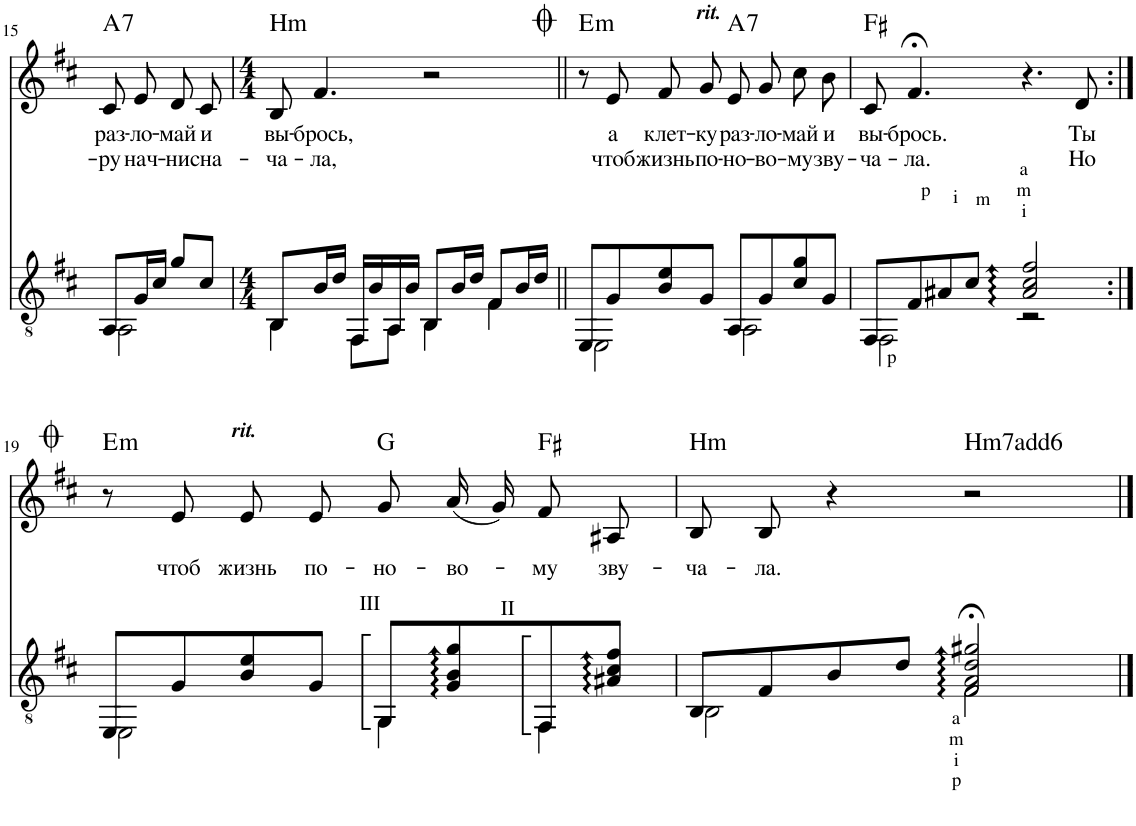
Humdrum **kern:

**kern	**kern	**text	**text	**harte
*part2	*part1	*part1	*part1	*part1
*staff2	*staff1	*staff1	*staff1	*
*I"Guitara	*I"Canto	*	*	*
!!LO:PB:g=z
*clefGv2	*clefG2	*	*	*
*k[f#c#]	*k[f#c#]	*	*	*
*M2/4	*M2/4	*	*	*
=15	=15	=15	=15	=15
*^	*	*	*	*
!	!	!	!LO:LY:b	!LO:LY:b	!LO:H:kt=7
8AA/L	2AA\	8c#/L	раз-	-ру	A:7
!	!	!	!LO:LY:b	!LO:LY:b	!
16G/L	.	8e/J	-ло-	нач-	.
16c#/JJ	.	.	.	.	.
!	!	!	!LO:LY:b	!LO:LY:b	!
8g/L	.	8d/L	-май	-ни	.
!	!	!	!LO:LY:b	!LO:LY:b	!
8c#/J	.	8c#/J	и	сна-	.
=16	=16	=16	=16	=16	=16
*M4/4	*	*M4/4	*	*	*
!	!	!	!LO:LY:b	!LO:LY:b	!LO:H:kt=Hm
8BB/L	4BB\	8B/	вы-	-ча-	N
!	!	!	!LO:LY:b	!LO:LY:b	!
16B/L	.	4.f#/	-брось,	-ла,	.
16d/JJ	.	.	.	.	.
16FF#/LL	8FF#\L	.	.	.	.
16B/	.	.	.	.	.
16AA/	8AA\J	.	.	.	.
16B/JJ	.	.	.	.	.
8BB/L	4BB\	2r	.	.	.
16B/L	.	.	.	.	.
16d/JJ	.	.	.	.	.
8F#/L	4F#\	.	.	.	.
16B/L	.	.	.	.	.
16d/JJ	.	.	.	.	.
=17||	=17||	=17||	=17||	=17||	=17||
!	!	!	!	!	!LO:H:kt=m
8EE/L	2EE\	8r	.	.	E:min
!	!	!	!LO:LY:b	!LO:LY:b	!
8G/	.	8e/	а	чтоб	.
!	!	!	!LO:LY:b	!LO:LY:b	!
8B/ 8e/	.	8f#/L	клет-	жизнь	.
!	!	!	!LO:LY:b	!LO:LY:b	!
8G/J	.	8g/J	-ку	по-	.
!	!	!LO:TX:a:Bi:t=rit.	!	!	!
!	!	!	!LO:LY:b	!LO:LY:b	!LO:H:kt=7
8AA/L	2AA\	8e/L	раз-	-но-	A:7
!	!	!	!LO:LY:b	!LO:LY:b	!
8G/	.	8g/J	-ло-	-во-	.
!	!	!	!LO:LY:b	!LO:LY:b	!
8c#/ 8g/	.	8cc#\L	-май	-му	.
!	!	!	!LO:LY:b	!LO:LY:b	!
8G/J	.	8b\J	и	зву-	.
=18	=18	=18	=18	=18	=18
!	!	!	!LO:LY:b	!LO:LY:b	!
8FF#/L	2FF#\	8c#/	вы-	-ча-	F#:maj
!	!	!	!LO:LY:b	!LO:LY:b	!
8F#/	.	4.f#;</	-брось.	-ла.	.
8A#X/	.	.	.	.	.
8c#/J	.	.	.	.	.
2A#/ 2c#/ 2f#/	2r	4.r	.	.	.
!	!	!	!LO:LY:b	!LO:LY:b	!
.	.	8d/	Ты	Но	.
!!LO:LB:g=z
=19:|!	=19:|!	=19:|!	=19:|!	=19:|!	=19:|!
!	!	!	!	!	!LO:H:kt=m
8EE/L	2EE\	8r	.	.	E:min
!	!	!	!LO:LY:b	!	!
8G/	.	8e/	чтоб	.	.
!	!	!	!LO:LY:b	!	!
8B/ 8e/	.	8e/L	жизнь	.	.
!	!	!	!LO:LY:b	!	!
8G/J	.	8e/J	по-	.	.
!	!	!LO:TX:a:Bi:t=rit.	!	!	!
!LO:TX:a:t=III	!	!	!	!	!
!	!	!	!LO:LY:b	!	!
8GG/L	4GG\	8g/L	-но-	.	G:maj
!	!	!	!LO:LY:b	!	!
8G/ 8B/ 8g/	.	(16a/L	-во-	.	.
.	.	16g/JJ)	.	.	.
!LO:TX:a:t=II	!	!	!	!	!
!	!	!	!LO:LY:b	!	!
8FF#/	4FF#\	8f#/L	му	.	F#:maj
!	!	!	!LO:LY:b	!	!
8A#X/ 8c#/ 8f#/J	.	8A#X/J	зву-	.	.
=20	=20	=20	=20	=20	=20
!	!	!	!LO:LY:b	!	!LO:H:kt=Hm
8BB/L	2BB\	8B/L	-ча-	.	N
!	!	!	!LO:LY:b	!	!
8F#/	.	8B/J	-ла.	.	.
8B/	.	4r	.	.	.
8d/J	.	.	.	.	.
!	!	!	!	!	!LO:H:kt=Hm7add6
2F#/;<< 2A/;<< 2d/;<< 2g#X/;<<	2F#\	2r	.	.	N
*v	*v	*	*	*	*
==	==	==	==	==
*-	*-	*-	*-	*-
